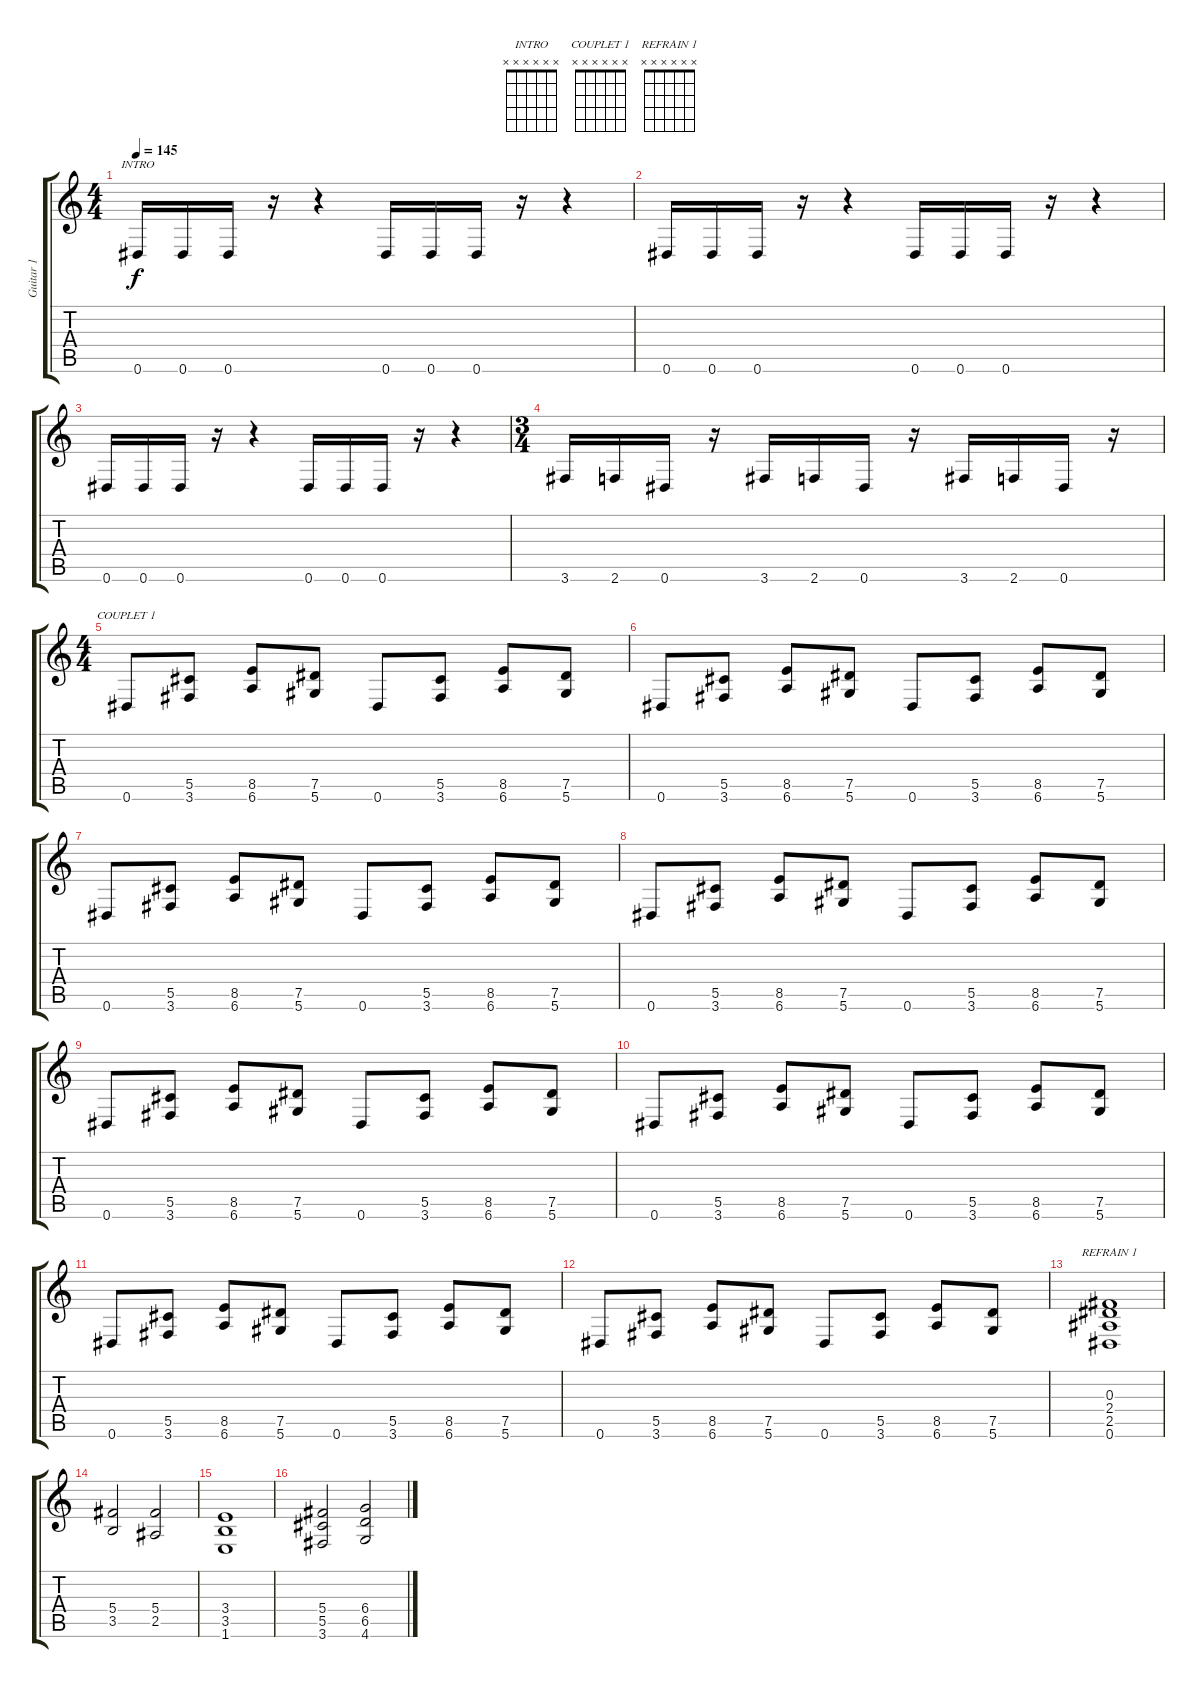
\track ("Guitar 1" "Guitar 1") {instrument distortionguitar}
\staff {score tabs}
\tuning (Eb4 Bb3 Gb3 Db3 Ab2 Eb2) {hide}
\chord ("INTRO" x x x x x x) {firstfret 0}
\chord ("COUPLET 1" x x x x x x) {firstfret 0}
\chord ("REFRAIN 1" x x x x x x) {firstfret 0}
\ts (4 4)
\tempo 145
\clef g2
\ks c
0.6.16{ch "INTRO" dy f instrument distortionguitar} 0.6.16 0.6.16 r.16 r.4 0.6.16 0.6.16 0.6.16 r.16 r.4 |
0.6.16 0.6.16 0.6.16 r.16 r.4 0.6.16 0.6.16 0.6.16 r.16 r.4 |
0.6.16 0.6.16 0.6.16 r.16 r.4 0.6.16 0.6.16 0.6.16 r.16 r.4 |
\ts (3 4)
3.6.16 2.6.16 0.6.16 r.16 3.6.16 2.6.16 0.6.16 r.16 3.6.16 2.6.16 0.6.16 r.16 |
\ts (4 4)
0.6.8{ch "COUPLET 1"} (5.5 3.6).8 (8.5 6.6).8 (7.5 5.6).8 0.6.8 (5.5 3.6).8 (8.5 6.6).8 (7.5 5.6).8 |
0.6.8 (5.5 3.6).8 (8.5 6.6).8 (7.5 5.6).8 0.6.8 (5.5 3.6).8 (8.5 6.6).8 (7.5 5.6).8 |
0.6.8 (5.5 3.6).8 (8.5 6.6).8 (7.5 5.6).8 0.6.8 (5.5 3.6).8 (8.5 6.6).8 (7.5 5.6).8 |
0.6.8 (5.5 3.6).8 (8.5 6.6).8 (7.5 5.6).8 0.6.8 (5.5 3.6).8 (8.5 6.6).8 (7.5 5.6).8 |
0.6.8 (5.5 3.6).8 (8.5 6.6).8 (7.5 5.6).8 0.6.8 (5.5 3.6).8 (8.5 6.6).8 (7.5 5.6).8 |
0.6.8 (5.5 3.6).8 (8.5 6.6).8 (7.5 5.6).8 0.6.8 (5.5 3.6).8 (8.5 6.6).8 (7.5 5.6).8 |
0.6.8 (5.5 3.6).8 (8.5 6.6).8 (7.5 5.6).8 0.6.8 (5.5 3.6).8 (8.5 6.6).8 (7.5 5.6).8 |
0.6.8 (5.5 3.6).8 (8.5 6.6).8 (7.5 5.6).8 0.6.8 (5.5 3.6).8 (8.5 6.6).8 (7.5 5.6).8 |
(0.3 2.4 2.5 0.6).1{ch "REFRAIN 1"} |
(5.4 3.5).2 (5.4 2.5).2 |
(3.4 3.5 1.6).1 |
(5.4 5.5 3.6).2 (6.4 6.5 4.6).2
